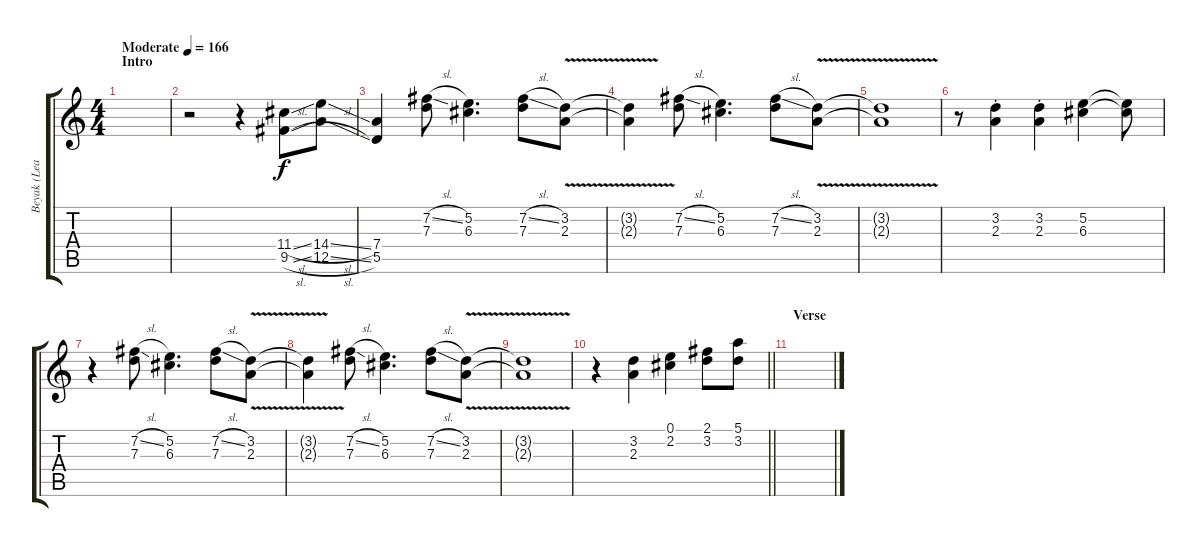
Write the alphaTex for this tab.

\track ("Beyak (Lead Guitar)" "Beyak (Lea") {instrument overdrivenguitar}
\staff {score tabs}
\tuning (E4 B3 G3 D3 A2 E2) {hide}
\ts (4 4)
\section ("" "Intro")
\tempo (166 "Moderate")
\clef g2
\ks c
|
r.2 r.4 (11.4{sl} 9.5{sl}).8 (14.4{sl} 12.5{sl}).8 |
(7.4 5.5).4 (7.2{sl} 7.3).8 (5.2 6.3).4{d} (7.2{sl} 7.3).8 (3.2{v} 2.3).8 |
(3.2{t} 2.3{t}).4 (7.2{sl} 7.3).8 (5.2 6.3).4{d} (7.2{sl} 7.3).8 (3.2{v} 2.3).8 |
(3.2{t} 2.3{t}).1 |
r.8 (3.2{st} 2.3{st}).4 (3.2{st} 2.3{st}).4 (5.2 6.3).4 (5.2{t} 6.3{t}).8 |
r.4 (7.2{sl} 7.3).8 (5.2 6.3).4{d} (7.2{sl} 7.3).8 (3.2{v} 2.3).8 |
(3.2{t} 2.3{t}).4 (7.2{sl} 7.3).8 (5.2 6.3).4{d} (7.2{sl} 7.3).8 (3.2{v} 2.3).8 |
(3.2{t} 2.3{t}).1 |
\barLineRight lightlight
r.4 (3.2 2.3).4 (0.1 2.2).4 (2.1 3.2).8 (5.1 3.2).8 |
\section ("" "Verse")
